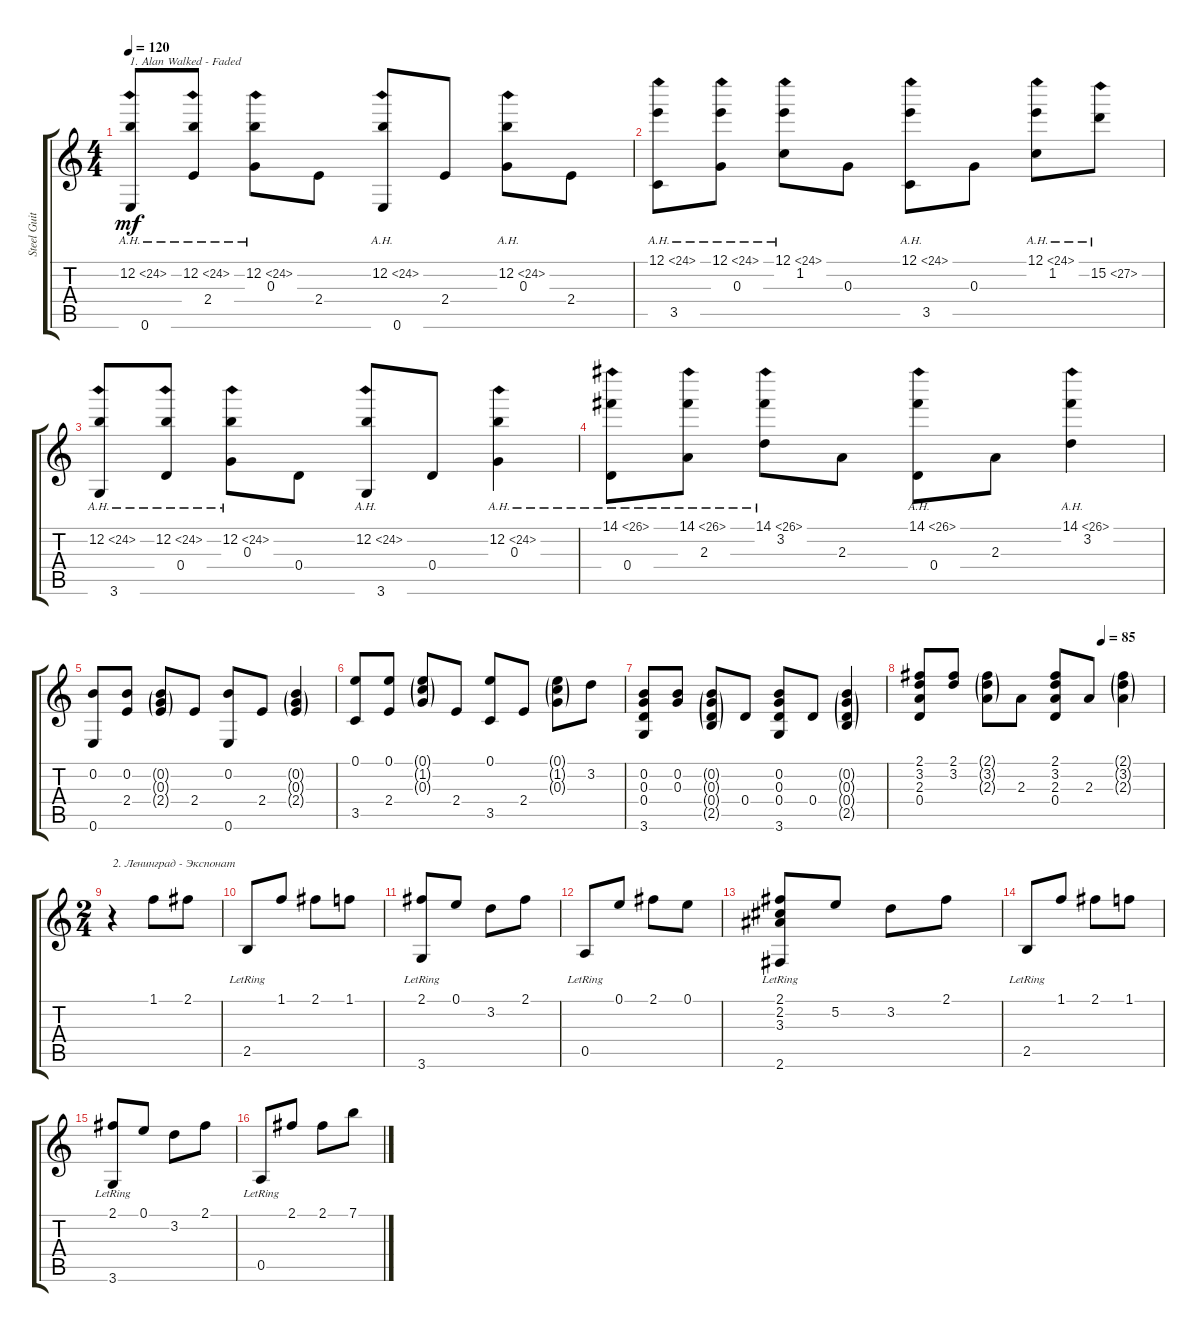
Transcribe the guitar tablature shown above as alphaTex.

\track ("Steel Guitar" "Steel Guit") {instrument acousticguitarsteel}
\staff {score tabs}
\tuning (E4 B3 G3 D3 A2 E2) {hide}
\ts (4 4)
\tempo 120
\clef g2
\ks c
(12.2{ah 12} 0.6).8{txt "1. Alan Walked - Faded" dy mf instrument acousticguitarsteel} (12.2{ah 12} 2.4).8 (12.2{ah 12} 0.3).8 2.4.8 (12.2{ah 12} 0.6).8 2.4.8 (12.2{ah 12} 0.3).8 2.4.8 |
(12.1{ah 12} 3.5).8 (12.1{ah 12} 0.3).8 (12.1{ah 12} 1.2).8 0.3.8 (12.1{ah 12} 3.5).8 0.3.8 (12.1{ah 12} 1.2).8 15.2{ah 12}.8 |
(12.2{ah 12} 3.6).8 (12.2{ah 12} 0.4).8 (12.2{ah 12} 0.3).8 0.4.8 (12.2{ah 12} 3.6).8 0.4.8 (12.2{ah 12} 0.3).4 |
(14.1{ah 12} 0.4).8 (14.1{ah 12} 2.3).8 (14.1{ah 12} 3.2).8 2.3.8 (14.1{ah 12} 0.4).8 2.3.8 (14.1{ah 12} 3.2).4 |
(0.2 0.6).8 (0.2 2.4).8 (0.2{g} 0.3{g} 2.4{g}).8 2.4.8 (0.2 0.6).8 2.4.8 (0.2{g} 0.3{g} 2.4{g}).4 |
(0.1 3.5).8 (0.1 2.4).8 (0.1{g} 1.2{g} 0.3{g}).8 2.4.8 (0.1 3.5).8 2.4.8 (0.1{g} 1.2{g} 0.3{g}).8 3.2.8 |
(0.2 0.3 0.4 3.6).8 (0.2 0.3).8 (0.2{g} 0.3{g} 0.4{g} 2.5{g}).8 0.4.8 (0.2 0.3 0.4 3.6).8 0.4.8 (0.2{g} 0.3{g} 0.4{g} 2.5{g}).4 |
\tempo (85 0.75)
(2.1 3.2 2.3 0.4).8 (2.1 3.2).8 (2.1{g} 3.2{g} 2.3{g}).8 2.3.8 (2.1 3.2 2.3 0.4).8 2.3.8 (2.1{g} 3.2{g} 2.3{g}).4 |
\ts (2 4)
r.4{txt "2. Ленинград - Экспонат"} 1.1.8 2.1.8 |
2.5{lr}.8 1.1.8 2.1.8 1.1.8 |
(2.1 3.6{lr}).8 0.1.8 3.2.8 2.1.8 |
0.5{lr}.8 0.1.8 2.1.8 0.1.8 |
(2.1 2.2 3.3 2.6{lr}).8 5.2.8 3.2.8 2.1.8 |
2.5{lr}.8 1.1.8 2.1.8 1.1.8 |
(2.1 3.6{lr}).8 0.1.8 3.2.8 2.1.8 |
0.5{lr}.8 2.1.8 2.1.8 7.1.8
